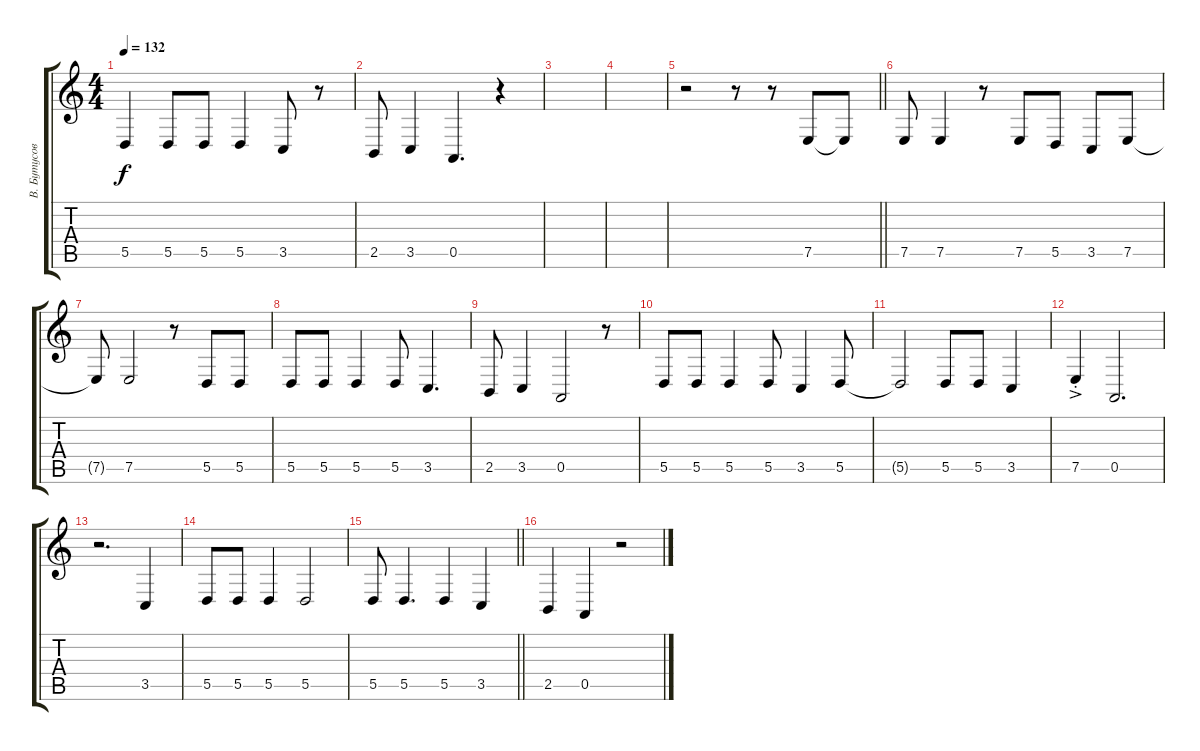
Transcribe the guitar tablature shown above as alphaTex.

\track ("В. Бутусов (вокал)" "В. Бутусов") {instrument accordion}
\staff {score tabs}
\tuning (E4 B3 G3 D3 A2 E2) {hide}
\ts (4 4)
\tempo 132
\clef g2
\ks c
5.5.4{dy f} 5.5.8 5.5.8 5.5.4 3.5.8 r.8 |
2.5.8 3.5.4 0.5.4{d} r.4 |
|
|
\barLineRight lightlight
r.2 r.8 r.8 7.5.8 7.5{t}.8 |
\section ("" "")
7.5.8 7.5.4 r.8 7.5.8 5.5.8 3.5.8 7.5.8 |
7.5{t}.8 7.5.2 r.8 5.5.8 5.5.8 |
5.5.8 5.5.8 5.5.4 5.5.8 3.5.4{d} |
2.5.8 3.5.4 0.5.2 r.8 |
5.5.8 5.5.8 5.5.4 5.5.8 3.5.4 5.5.8 |
5.5{t}.2 5.5.8 5.5.8 3.5.4 |
7.5{ac st}.4 0.5.2{d} |
r.2{d} 3.5.4 |
5.5.8 5.5.8 5.5.4 5.5.2 |
\barLineRight lightlight
5.5.8 5.5.4{d} 5.5.4 3.5.4 |
\section ("" "")
2.5.4 0.5.4 r.2
